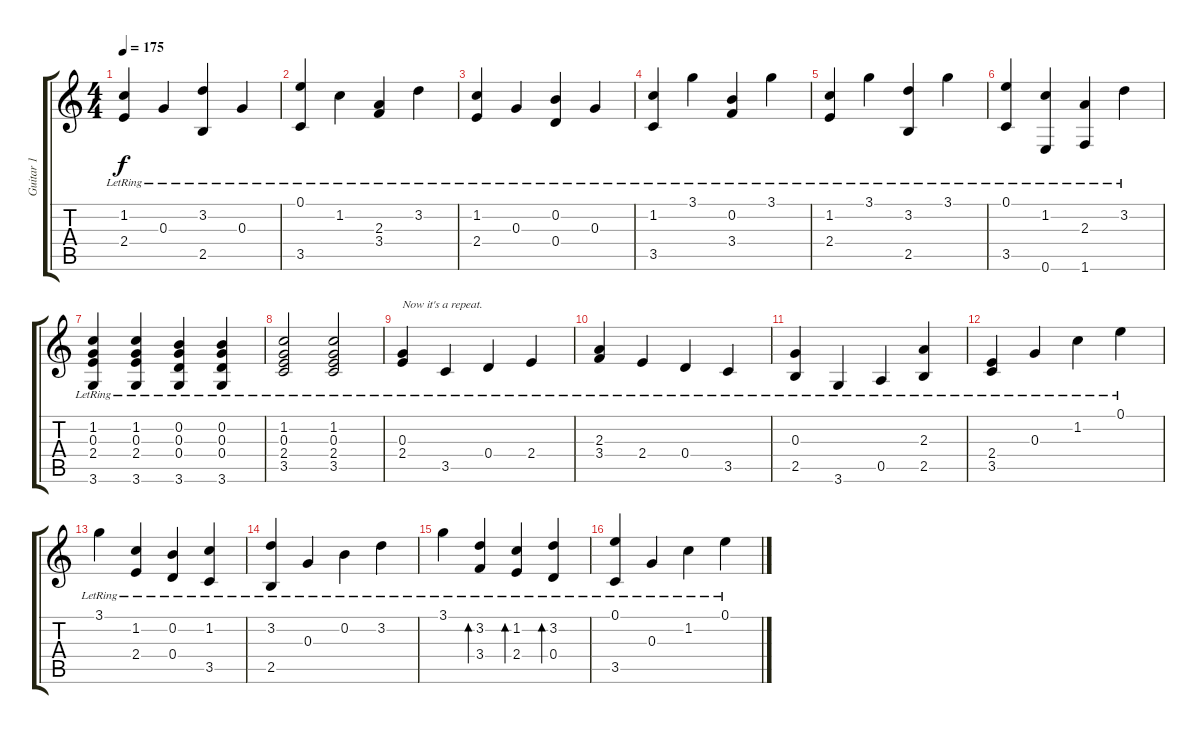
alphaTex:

\track ("Guitar 1" "Guitar 1") {instrument acousticguitarnylon}
\staff {score tabs}
\tuning (E4 B3 G3 D3 A2 E2) {hide}
\ts (4 4)
\tempo 175
\clef g2
\ks c
(1.2{lr} 2.4{lr}).4{dy f} 0.3{lr}.4 (3.2{lr} 2.5{lr}).4 0.3{lr}.4 |
(0.1{lr} 3.5{lr}).4 1.2{lr}.4 (2.3{lr} 3.4{lr}).4 3.2{lr}.4 |
(1.2{lr} 2.4{lr}).4 0.3{lr}.4 (0.2{lr} 0.4{lr}).4 0.3{lr}.4 |
(1.2{lr} 3.5{lr}).4 3.1{lr}.4 (0.2{lr} 3.4{lr}).4 3.1{lr}.4 |
(1.2{lr} 2.4{lr}).4 3.1{lr}.4 (3.2{lr} 2.5{lr}).4 3.1{lr}.4 |
(0.1{lr} 3.5{lr}).4 (1.2{lr} 0.6{lr}).4 (2.3{lr} 1.6{lr}).4 3.2{lr}.4 |
(1.2{lr} 0.3{lr} 2.4{lr} 3.6{lr}).4 (1.2{lr} 0.3{lr} 2.4{lr} 3.6{lr}).4 (0.2{lr} 0.3{lr} 0.4{lr} 3.6{lr}).4 (0.2{lr} 0.3{lr} 0.4{lr} 3.6{lr}).4 |
(1.2{lr} 0.3{lr} 2.4{lr} 3.5{lr}).2 (1.2{lr} 0.3{lr} 2.4{lr} 3.5{lr}).2 |
(0.3{lr} 2.4{lr}).4{txt "Now it's a repeat."} 3.5{lr}.4 0.4{lr}.4 2.4{lr}.4 |
(2.3{lr} 3.4{lr}).4 2.4{lr}.4 0.4{lr}.4 3.5{lr}.4 |
(0.3{lr} 2.5{lr}).4 3.6{lr}.4 0.5{lr}.4 (2.3{lr} 2.5{lr}).4 |
(2.4{lr} 3.5{lr}).4 0.3{lr}.4 1.2{lr}.4 0.1{lr}.4 |
3.1{lr}.4 (1.2{lr} 2.4{lr}).4 (0.2{lr} 0.4{lr}).4 (1.2{lr} 3.5{lr}).4 |
(3.2{lr} 2.5{lr}).4 0.3{lr}.4 0.2{lr}.4 3.2{lr}.4 |
3.1{lr}.4 (3.2{lr} 3.4{lr}).4{bd 240} (1.2{lr} 2.4{lr}).4{bd 240} (3.2{lr} 0.4{lr}).4{bd 240} |
(0.1{lr} 3.5{lr}).4 0.3{lr}.4 1.2{lr}.4 0.1{lr}.4
